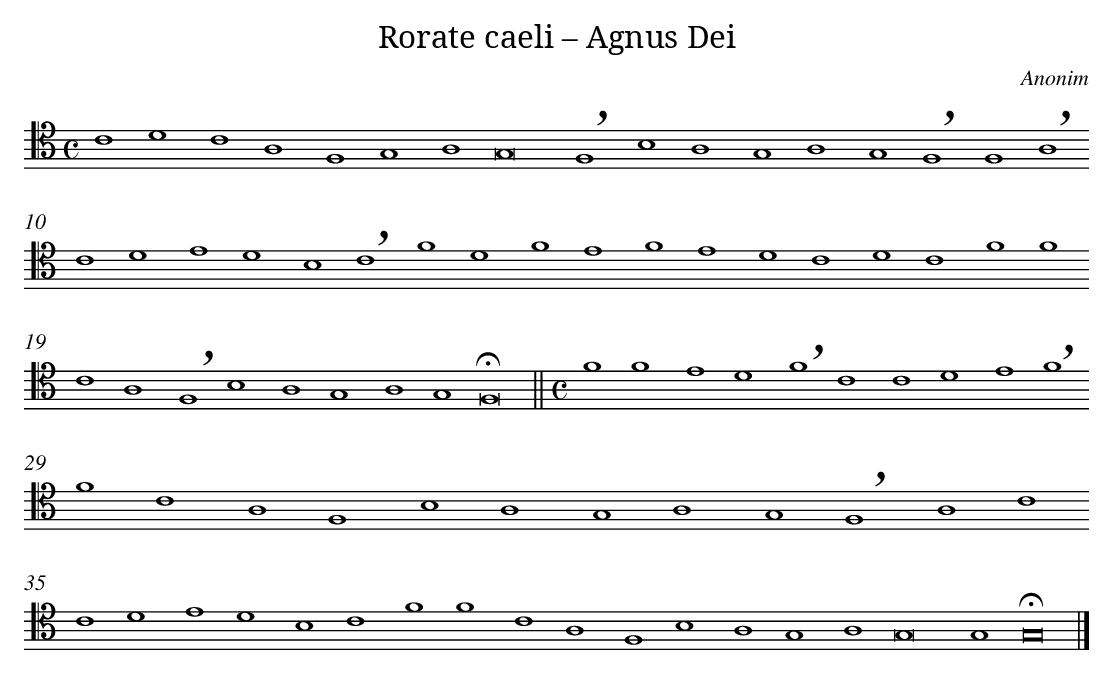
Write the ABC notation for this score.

X:1
T: Rorate caeli – Agnus Dei
C: Anonim
L: 1/4
M: C
K: C clef=tenor
C4D4 [|]
C4A,4 [|]
F,4G,4 [|]
A,4G,8 [|]
!breath!F,4 [|]
B,4A,4 [|]
G,4A,4 [|]
G,4!breath!F,4 [|]
F,4!breath!A,4 [|]
C4D4 [|]
E4D4 [|]
B,4!breath!C4 [|]
F4D4 [|]
F4E4 [|]
F4E4 [|]
D4C4 [|]
D4C4 [|]
F4F4 [|]
C4A,4 [|]
!breath!F,4B,4 [|]
A,4G,4 [|]
A,4G,4 [|]
!fermata!F,8 ||
[M:C]F4F4 [|]
E4D4 [|]
!breath!F4C4 [|]
C4D4 [|]
E4!breath!F4 [|]
F4C4 [|]
A,4F,4 [|]
B,4A,4 [|]
G,4A,4 [|]
G,4!breath!F,4 [|]
A,4C4 [|]
C4D4 [|]
E4D4 [|]
B,4C4 [|]
F4F4 [|]
C4A,4 [|]
F,4B,4 [|]
A,4G,4 [|]
A,4G,8 [|]
G,4 [|]
!fermata!G,8 |]
